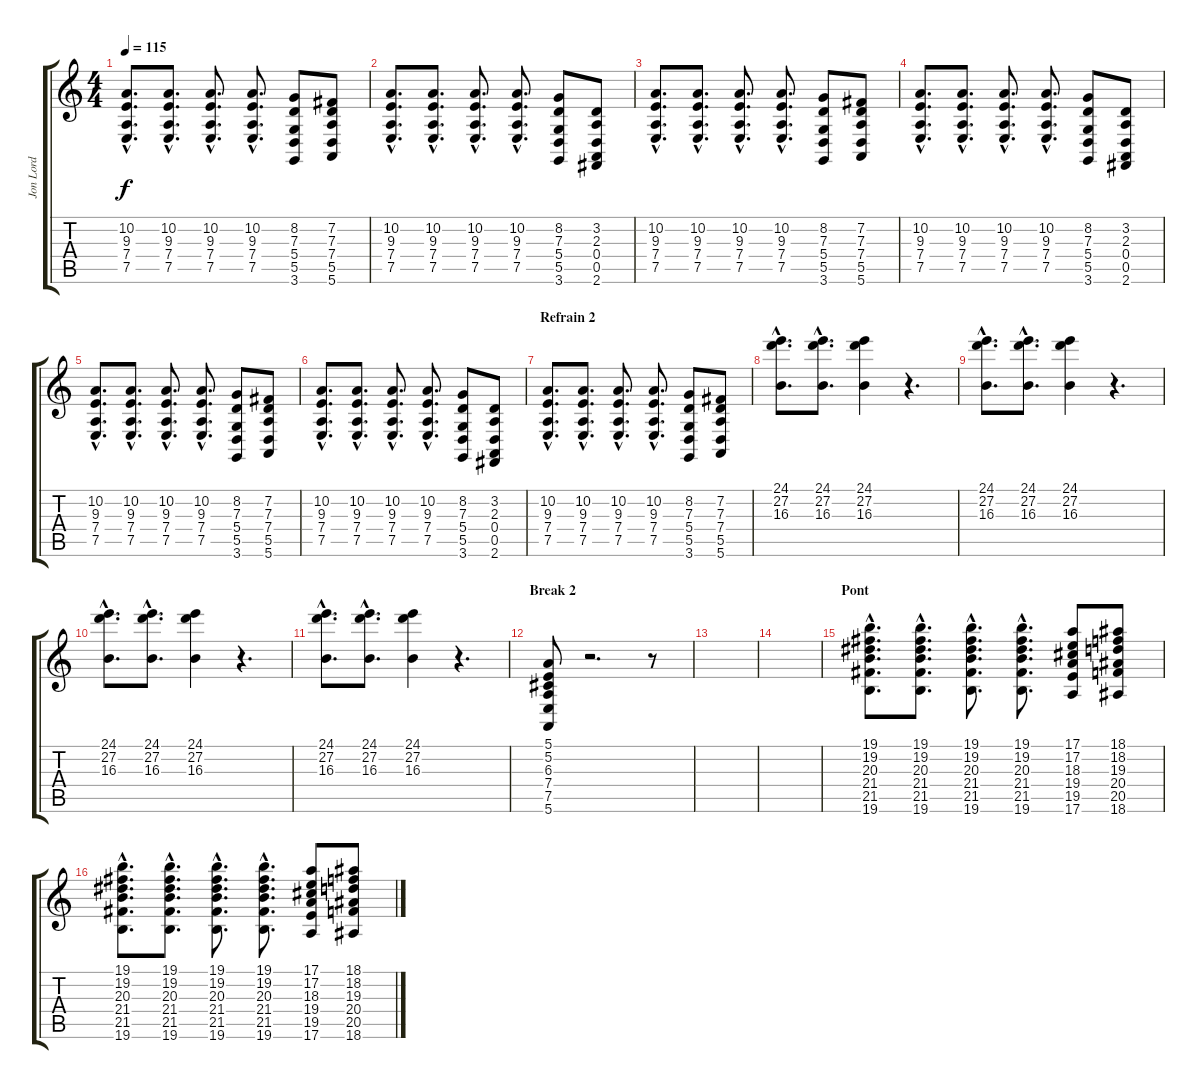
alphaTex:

\track ("Jon Lord" "Jon Lord") {instrument drawbarorgan}
\staff {score tabs}
\tuning (E4 B3 G3 D3 A2 E2) {hide}
\ts (4 4)
\tempo 115
\clef g2
\ks c
(10.2{hac} 9.3{hac} 7.4{hac} 7.5{hac}).8{d dy f} (10.2{hac} 9.3{hac} 7.4{hac} 7.5{hac}).8{d} (10.2{hac} 9.3{hac} 7.4{hac} 7.5{hac}).8{d} (10.2{hac} 9.3{hac} 7.4{hac} 7.5{hac}).8{d} (8.2 7.3 5.4 5.5 3.6).8 (7.2 7.3 7.4 5.5 5.6).8 |
(10.2{hac} 9.3{hac} 7.4{hac} 7.5{hac}).8{d} (10.2{hac} 9.3{hac} 7.4{hac} 7.5{hac}).8{d} (10.2{hac} 9.3{hac} 7.4{hac} 7.5{hac}).8{d} (10.2{hac} 9.3{hac} 7.4{hac} 7.5{hac}).8{d} (8.2 7.3 5.4 5.5 3.6).8 (3.2 2.3 0.4 0.5 2.6).8 |
(10.2{hac} 9.3{hac} 7.4{hac} 7.5{hac}).8{d} (10.2{hac} 9.3{hac} 7.4{hac} 7.5{hac}).8{d} (10.2{hac} 9.3{hac} 7.4{hac} 7.5{hac}).8{d} (10.2{hac} 9.3{hac} 7.4{hac} 7.5{hac}).8{d} (8.2 7.3 5.4 5.5 3.6).8 (7.2 7.3 7.4 5.5 5.6).8 |
(10.2{hac} 9.3{hac} 7.4{hac} 7.5{hac}).8{d} (10.2{hac} 9.3{hac} 7.4{hac} 7.5{hac}).8{d} (10.2{hac} 9.3{hac} 7.4{hac} 7.5{hac}).8{d} (10.2{hac} 9.3{hac} 7.4{hac} 7.5{hac}).8{d} (8.2 7.3 5.4 5.5 3.6).8 (3.2 2.3 0.4 0.5 2.6).8 |
(10.2{hac} 9.3{hac} 7.4{hac} 7.5{hac}).8{d} (10.2{hac} 9.3{hac} 7.4{hac} 7.5{hac}).8{d} (10.2{hac} 9.3{hac} 7.4{hac} 7.5{hac}).8{d} (10.2{hac} 9.3{hac} 7.4{hac} 7.5{hac}).8{d} (8.2 7.3 5.4 5.5 3.6).8 (7.2 7.3 7.4 5.5 5.6).8 |
(10.2{hac} 9.3{hac} 7.4{hac} 7.5{hac}).8{d} (10.2{hac} 9.3{hac} 7.4{hac} 7.5{hac}).8{d} (10.2{hac} 9.3{hac} 7.4{hac} 7.5{hac}).8{d} (10.2{hac} 9.3{hac} 7.4{hac} 7.5{hac}).8{d} (8.2 7.3 5.4 5.5 3.6).8 (3.2 2.3 0.4 0.5 2.6).8 |
\section ("" "Refrain 2")
(10.2{hac} 9.3{hac} 7.4{hac} 7.5{hac}).8{d} (10.2{hac} 9.3{hac} 7.4{hac} 7.5{hac}).8{d} (10.2{hac} 9.3{hac} 7.4{hac} 7.5{hac}).8{d} (10.2{hac} 9.3{hac} 7.4{hac} 7.5{hac}).8{d} (8.2 7.3 5.4 5.5 3.6).8 (7.2 7.3 7.4 5.5 5.6).8 |
(24.1{hac} 27.2{hac} 16.3{hac}).8{d} (24.1{hac} 27.2{hac} 16.3{hac}).8{d} (24.1 27.2 16.3).4 r.4{d} |
(24.1{hac} 27.2{hac} 16.3{hac}).8{d} (24.1{hac} 27.2{hac} 16.3{hac}).8{d} (24.1 27.2 16.3).4 r.4{d} |
(24.1{hac} 27.2{hac} 16.3{hac}).8{d} (24.1{hac} 27.2{hac} 16.3{hac}).8{d} (24.1 27.2 16.3).4 r.4{d} |
(24.1{hac} 27.2{hac} 16.3{hac}).8{d} (24.1{hac} 27.2{hac} 16.3{hac}).8{d} (24.1 27.2 16.3).4 r.4{d} |
\section ("" "Break 2")
(5.1 5.2 6.3 7.4 7.5 5.6).8 r.2{d} r.8 |
|
|
\section ("" "Pont")
(19.1{hac} 19.2{hac} 20.3{hac} 21.4{hac} 21.5{hac} 19.6{hac}).8{d} (19.1{hac} 19.2{hac} 20.3{hac} 21.4{hac} 21.5{hac} 19.6{hac}).8{d} (19.1{hac} 19.2{hac} 20.3{hac} 21.4{hac} 21.5{hac} 19.6{hac}).8{d} (19.1{hac} 19.2{hac} 20.3{hac} 21.4{hac} 21.5{hac} 19.6{hac}).8{d} (17.1 17.2 18.3 19.4 19.5 17.6).8 (18.1 18.2 19.3 20.4 20.5 18.6).8 |
(19.1{hac} 19.2{hac} 20.3{hac} 21.4{hac} 21.5{hac} 19.6{hac}).8{d} (19.1{hac} 19.2{hac} 20.3{hac} 21.4{hac} 21.5{hac} 19.6{hac}).8{d} (19.1{hac} 19.2{hac} 20.3{hac} 21.4{hac} 21.5{hac} 19.6{hac}).8{d} (19.1{hac} 19.2{hac} 20.3{hac} 21.4{hac} 21.5{hac} 19.6{hac}).8{d} (17.1 17.2 18.3 19.4 19.5 17.6).8 (18.1 18.2 19.3 20.4 20.5 18.6).8
